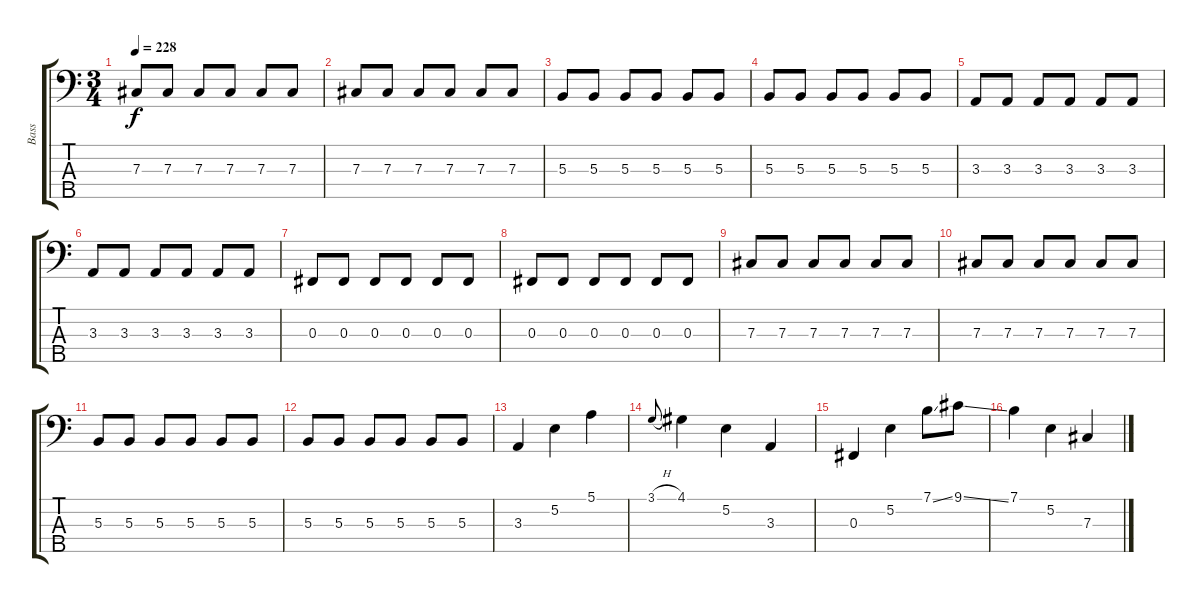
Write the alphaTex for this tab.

\track ("Bass" "Bass") {instrument electricbassfinger}
\staff {score tabs}
\tuning (E2 B1 Gb1 B0 Ab0) {hide}
\ts (3 4)
\tempo 228
\clef f4
\ks c
7.3.8{dy f} 7.3.8 7.3.8 7.3.8 7.3.8 7.3.8 |
7.3.8 7.3.8 7.3.8 7.3.8 7.3.8 7.3.8 |
5.3.8 5.3.8 5.3.8 5.3.8 5.3.8 5.3.8 |
5.3.8 5.3.8 5.3.8 5.3.8 5.3.8 5.3.8 |
3.3.8 3.3.8 3.3.8 3.3.8 3.3.8 3.3.8 |
3.3.8 3.3.8 3.3.8 3.3.8 3.3.8 3.3.8 |
0.3.8 0.3.8 0.3.8 0.3.8 0.3.8 0.3.8 |
0.3.8 0.3.8 0.3.8 0.3.8 0.3.8 0.3.8 |
7.3.8 7.3.8 7.3.8 7.3.8 7.3.8 7.3.8 |
7.3.8 7.3.8 7.3.8 7.3.8 7.3.8 7.3.8 |
5.3.8 5.3.8 5.3.8 5.3.8 5.3.8 5.3.8 |
5.3.8 5.3.8 5.3.8 5.3.8 5.3.8 5.3.8 |
3.3.4 5.2.4 5.1.4 |
3.1{h}.8{gr onbeat} 4.1.4 5.2.4 3.3.4 |
0.3.4 5.2.4 7.1{ss}.8 9.1{ss}.8 |
7.1.4 5.2.4 7.3.4
